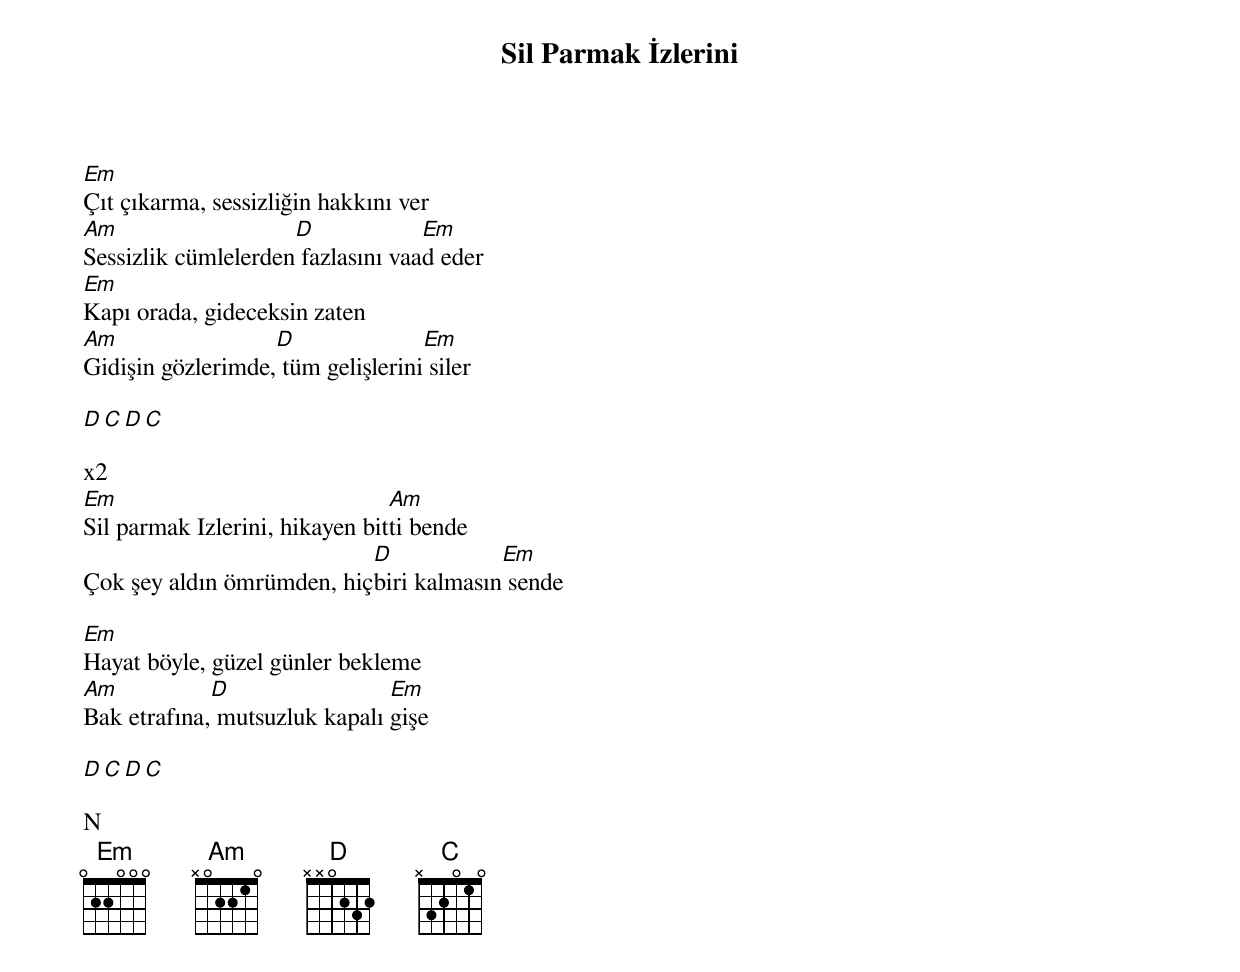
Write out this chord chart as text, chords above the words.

{title: Sil Parmak İzlerini}
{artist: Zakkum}

Em
Çıt çıkarma, sessizliğin hakkını ver
Am                   D             Em
Sessizlik cümlelerden fazlasını vaad eder
Em
Kapı orada, gideceksin zaten
Am                 D               Em
Gidişin gözlerimde, tüm gelişlerini siler

D C D C

x2
Em                              Am
Sil parmak Izlerini, hikayen bitti bende
                           D            Em
Çok şey aldın ömrümden, hiçbiri kalmasın sende

Em
Hayat böyle, güzel günler bekleme
Am           D                 Em
Bak etrafına, mutsuzluk kapalı gişe

D C D C

N
